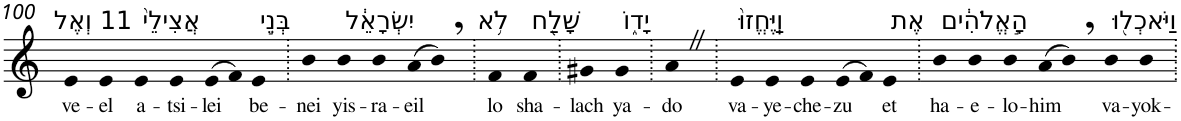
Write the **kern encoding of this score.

**kern	**text
*part1	*part1
*staff1	*staff1
*I"Piano	*
*I'Pno	*
!!LO:PB:g=z
*clefG2	*
*k[]	*
=100	=100
!LO:TX:a:t=11 וְאֶל	!
!	!LO:LY:b
4e	ve-
!	!LO:LY:b
4e	-el
!LO:TX:a:t=אֲצִילֵי֙	!
!	!LO:LY:b
4e	a-
!	!LO:LY:b
4e	-tsi-
!	!LO:LY:b
(>8e	-lei
8f)	.
!LO:TX:a:t=בְּנֵ֣י	!
!	!LO:LY:b
4e	be-
=101.	=101.
!	!LO:LY:b
4b	-nei
!LO:TX:a:t=יִשְׂרָאֵ֔ל	!
!	!LO:LY:b
4b	yis-
!	!LO:LY:b
4b	-ra-
!	!LO:LY:b
(>8a	-eil
8b,)	.
=102.	=102.
!LO:TX:a:t=לֹ֥א	!
!	!LO:LY:b
4f	lo
!LO:TX:a:t=שָׁלַ֖ח	!
!	!LO:LY:b
4f	sha-
=103.	=103.
!	!LO:LY:b
4g#X	-lach
!LO:TX:a:t=יָד֑וֹ	!
!	!LO:LY:b
4g#	ya-
=104.	=104.
!	!LO:LY:b
4aZ	-do
=105.	=105.
!LO:TX:a:t=וַֽיֶּחֱזוּ֙	!
!	!LO:LY:b
4e	va-
!	!LO:LY:b
4e	-ye-
!	!LO:LY:b
4e	-che-
!	!LO:LY:b
(>8e	-zu
8f)	.
!LO:TX:a:t=אֶת	!
!	!LO:LY:b
4e	et
=106.	=106.
!LO:TX:a:t=הָ֣אֱלֹהִ֔ים	!
!	!LO:LY:b
4b	ha-
!	!LO:LY:b
4b	-e-
!	!LO:LY:b
4b	-lo-
!	!LO:LY:b
(>8a	-him
8b,)	.
!LO:TX:a:t=וַיֹּאכְל֖וּ	!
!	!LO:LY:b
4b	va-
!	!LO:LY:b
4b	-yok-
=.	=.
*-	*-
